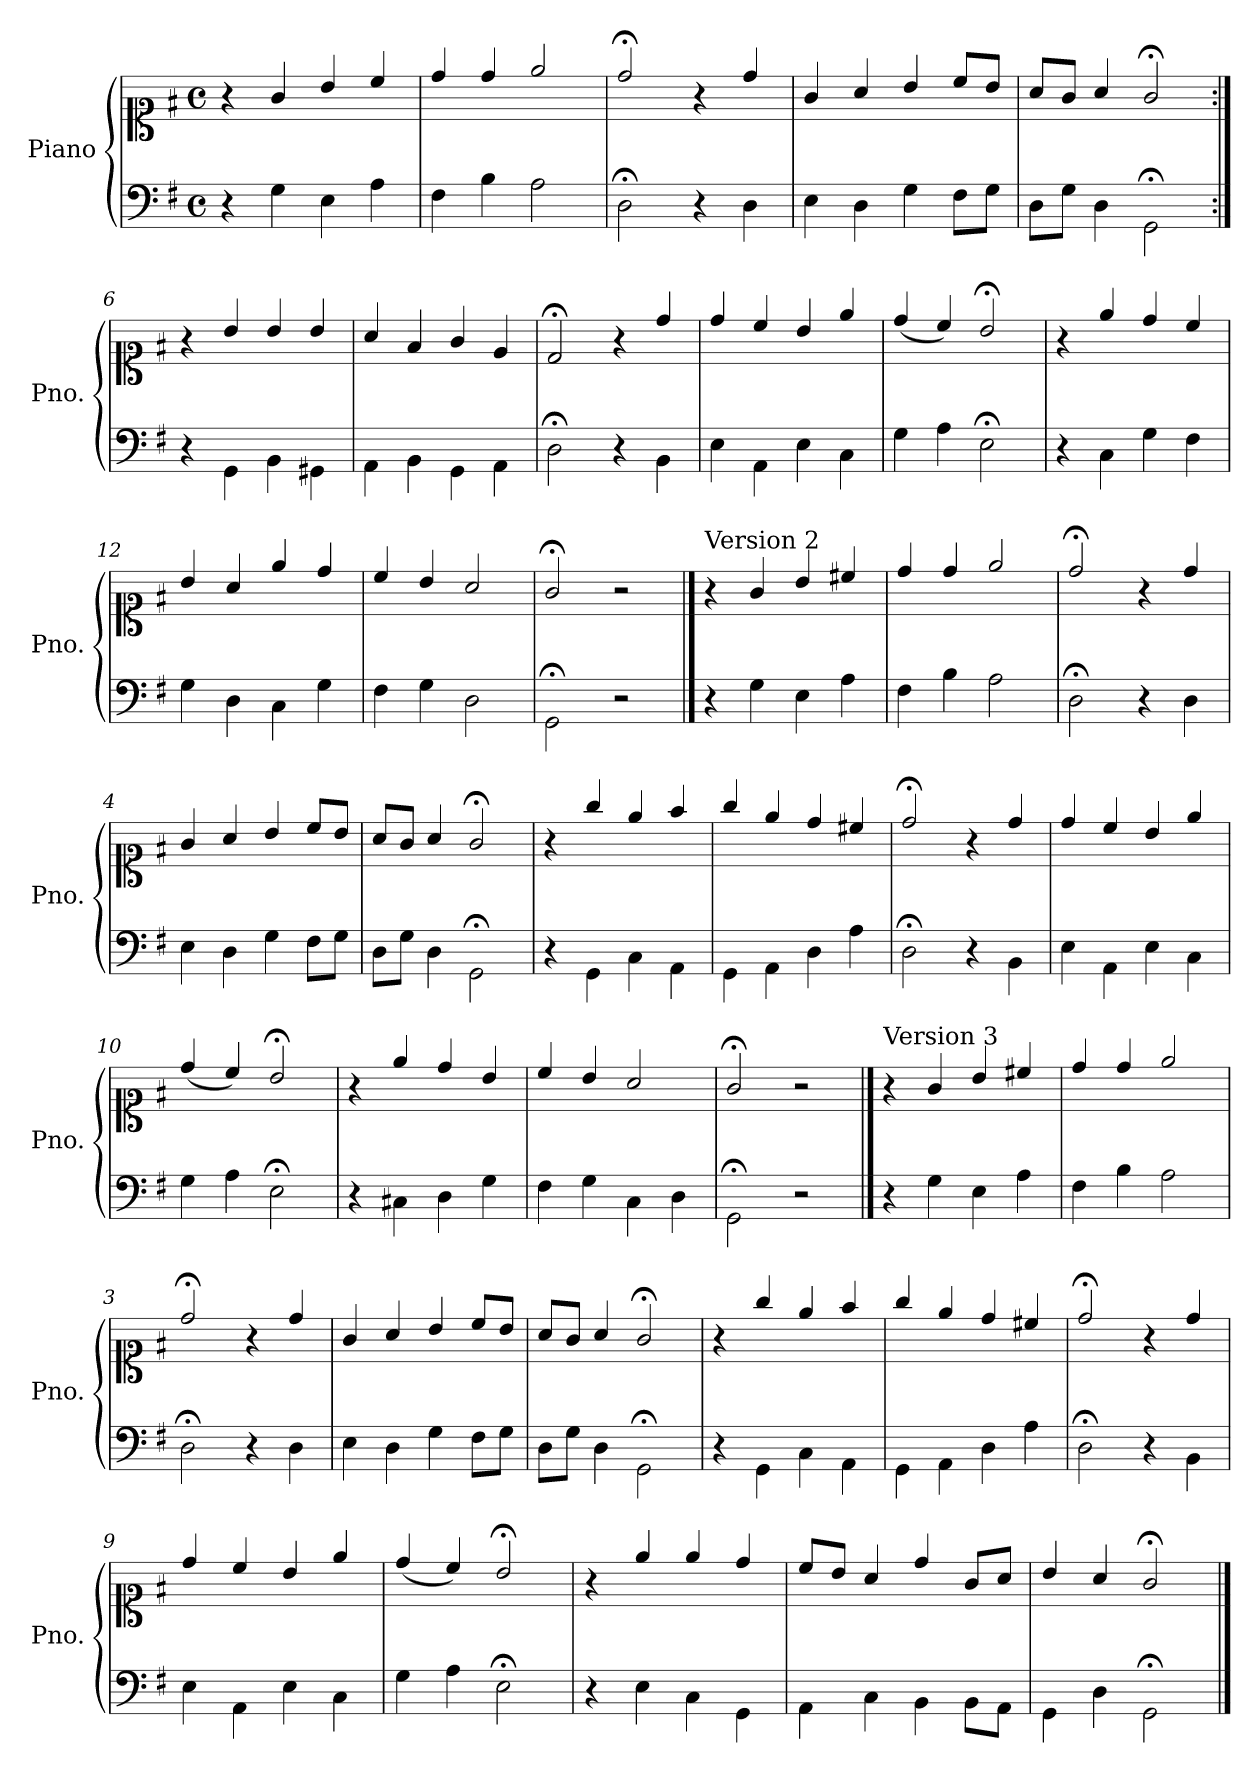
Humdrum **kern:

**kern	**kern
*part1	*part1
*staff2	*staff1
*I"Piano	*
*I'Pno.	*
*clefF4	*clefC1
*k[f#]	*k[f#]
*M4/4	*M4/4
*met(c)	*met(c)
=1	=1
4r	4r
4G\	4g/
4E\	4b/
4A\	4cc/
=2	=2
4F#\	4dd/
4B\	4dd/
2A\	2ee/
=3	=3
2D;\	2dd;</
4r	4r
4D\	4dd/
=4	=4
4E\	4g/
4D\	4a/
4G\	4b/
8F#\L	8cc/L
8G\J	8b/J
=5	=5
8D\L	8a/L
8G\J	8g/J
4D\	4a/
2GG;\	2g;</
=6:|!	=6:|!
4r	4r
4GG\	4b/
4BB\	4b/
4GG#X\	4b/
=7	=7
4AA\	4a/
4BB\	4f#/
4GG\	4g/
4AA\	4e/
=8	=8
2D;\	2d;</
4r	4r
4BB\	4dd/
!!LO:LB:g=z
=9	=9
4E\	4dd/
4AA\	4cc/
4E\	4b/
4C\	4ee/
=10	=10
4G\	(<4dd/
4A\	4cc/)
2E;\	2b;</
=11	=11
4r	4r
4C\	4ee/
4G\	4dd/
4F#\	4cc/
=12	=12
4G\	4b/
4D\	4a/
4C\	4ee/
4G\	4dd/
=13	=13
4F#\	4cc/
4G\	4b/
2D\	2a/
=14	=14
2GG;\	2g;</
2r	2r
!!LO:LB:g=z
==1	==1
!	!LO:TX:a:t=Version 2
4r	4r
4G\	4g/
4E\	4b/
4A\	4cc#X/
=2	=2
4F#\	4dd/
4B\	4dd/
2A\	2ee/
=3	=3
2D;\	2dd;</
4r	4r
4D\	4dd/
=4	=4
4E\	4g/
4D\	4a/
4G\	4b/
8F#\L	8cc/L
8G\J	8b/J
=5	=5
8D\L	8a/L
8G\J	8g/J
4D\	4a/
2GG;\	2g;</
=6	=6
4r	4r
4GG\	4gg/
4C\	4ee/
4AA\	4ff#/
=7	=7
4GG\	4gg/
4AA\	4ee/
4D\	4dd/
4A\	4cc#X/
!!LO:LB:g=z
=8	=8
2D;\	2dd;</
4r	4r
4BB\	4dd/
=9	=9
4E\	4dd/
4AA\	4cc/
4E\	4b/
4C\	4ee/
=10	=10
4G\	(<4dd/
4A\	4cc/)
2E;\	2b;</
=11	=11
4r	4r
4C#X\	4ee/
4D\	4dd/
4G\	4b/
=12	=12
4F#\	4cc/
4G\	4b/
4C\	2a/
4D\	.
=13	=13
2GG;\	2g;</
2r	2r
!!LO:LB:g=z
==1	==1
!	!LO:TX:a:t=Version 3
4r	4r
4G\	4g/
4E\	4b/
4A\	4cc#X/
=2	=2
4F#\	4dd/
4B\	4dd/
2A\	2ee/
=3	=3
2D;\	2dd;</
4r	4r
4D\	4dd/
=4	=4
4E\	4g/
4D\	4a/
4G\	4b/
8F#\L	8cc/L
8G\J	8b/J
=5	=5
8D\L	8a/L
8G\J	8g/J
4D\	4a/
2GG;\	2g;</
=6	=6
4r	4r
4GG\	4gg/
4C\	4ee/
4AA\	4ff#/
=7	=7
4GG\	4gg/
4AA\	4ee/
4D\	4dd/
4A\	4cc#X/
!!LO:LB:g=z
=8	=8
2D;\	2dd;</
4r	4r
4BB\	4dd/
=9	=9
4E\	4dd/
4AA\	4cc/
4E\	4b/
4C\	4ee/
=10	=10
4G\	(<4dd/
4A\	4cc/)
2E;\	2b;</
=11	=11
4r	4r
4E\	4ee/
4C\	4ee/
4GG\	4dd/
=12	=12
4AA\	8cc/L
.	8b/J
4C\	4a/
4BB\	4dd/
8BB\L	8g/L
8AA\J	8a/J
=13	=13
4GG\	4b/
4D\	4a/
2GG;\	2g;</
==	==
*-	*-
